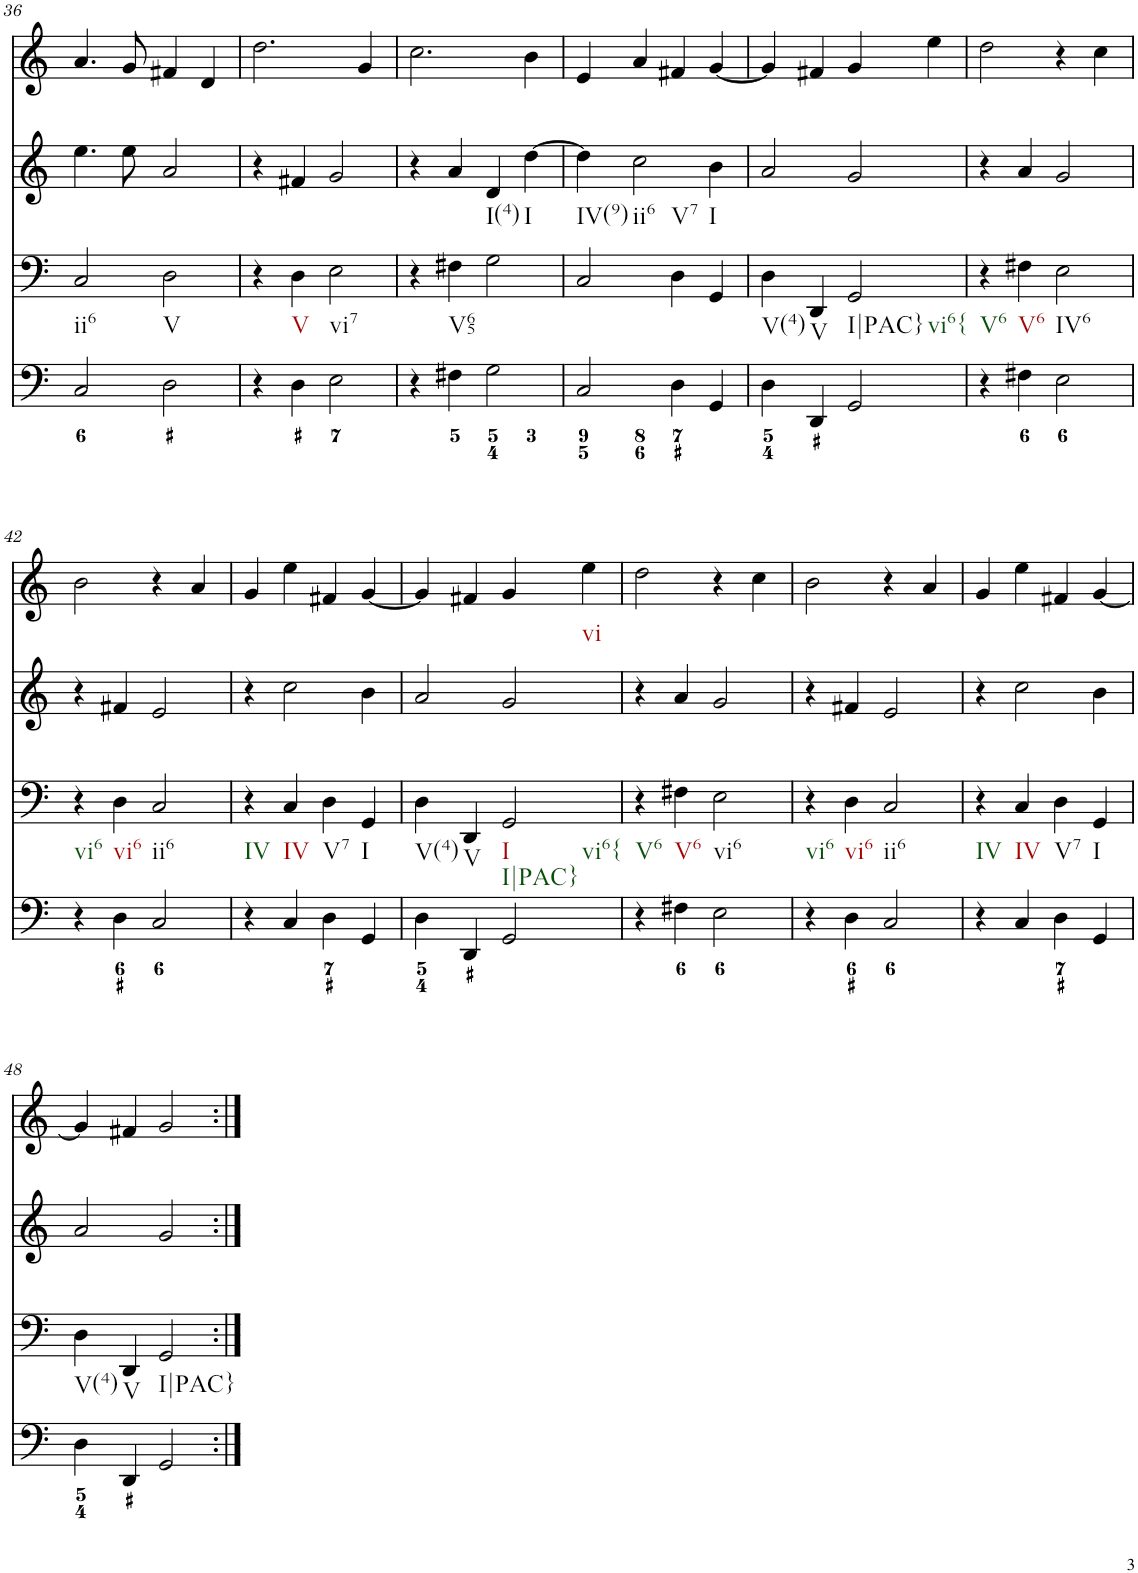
**kern	**kern	**kern	**kern
*part4	*part3	*part2	*part1
*staff4	*staff3	*staff2	*staff1
*I"Piano	*I"Piano	*I"Piano	*I"Piano
*I'Pno	*I'Pno	*I'Pno	*I'Pno
!!LO:PB:g=z
*clefF4	*clefF4	*clefG2	*clefG2
*k[]	*k[]	*k[]	*k[]
*M2/2	*M2/2	*M2/2	*M2/2
*met(c|)	*met(c|)	*met(c|)	*met(c|)
=36	=36	=36	=36
2C/	2C/	4.ee\	4.a/
.	.	8ee\	8g/
2D\	2D\	2a/	4f#X/
.	.	.	4d/
=37	=37	=37	=37
4r	4r	4r	2.dd\
4D\	4D\	4f#X/	.
2E\	2E\	2g/	.
.	.	.	4g/
=38	=38	=38	=38
4r	4r	4r	2.cc\
4F#X\	4F#X\	4a/	.
2G\	2G\	4d/	.
.	.	[4dd\	4b\
=39	=39	=39	=39
2C/	2C/	4dd\]	4e/
.	.	2cc\	4a/
4D\	4D\	.	4f#X/
4GG/	4GG/	4b\	[4g/
=40	=40	=40	=40
4D\	4D\	2a/	4g/]
4DD/	4DD/	.	4f#X/
2GG/	2GG/	2g/	4g/
.	.	.	4ee\
=41	=41	=41	=41
4r	4r	4r	2dd\
4F#X\	4F#X\	4a/	.
2E\	2E\	2g/	4r
.	.	.	4cc\
!!LO:LB:g=z
=42	=42	=42	=42
4r	4r	4r	2b\
4D\	4D\	4f#X/	.
2C/	2C/	2e/	4r
.	.	.	4a/
=43	=43	=43	=43
4r	4r	4r	4g/
4C/	4C/	2cc\	4ee\
4D\	4D\	.	4f#X/
4GG/	4GG/	4b\	[4g/
=44	=44	=44	=44
4D\	4D\	2a/	4g/]
4DD/	4DD/	.	4f#X/
2GG/	2GG/	2g/	4g/
.	.	.	4ee\
=45	=45	=45	=45
4r	4r	4r	2dd\
4F#X\	4F#X\	4a/	.
2E\	2E\	2g/	4r
.	.	.	4cc\
=46	=46	=46	=46
4r	4r	4r	2b\
4D\	4D\	4f#X/	.
2C/	2C/	2e/	4r
.	.	.	4a/
=47	=47	=47	=47
4r	4r	4r	4g/
4C/	4C/	2cc\	4ee\
4D\	4D\	.	4f#X/
4GG/	4GG/	4b\	[4g/
!!LO:LB:g=z
=48	=48	=48	=48
4D\	4D\	2a/	4g/]
4DD/	4DD/	.	4f#X/
2GG/	2GG/	2g/	2g/
=:|!	=:|!	=:|!	=:|!
*-	*-	*-	*-
